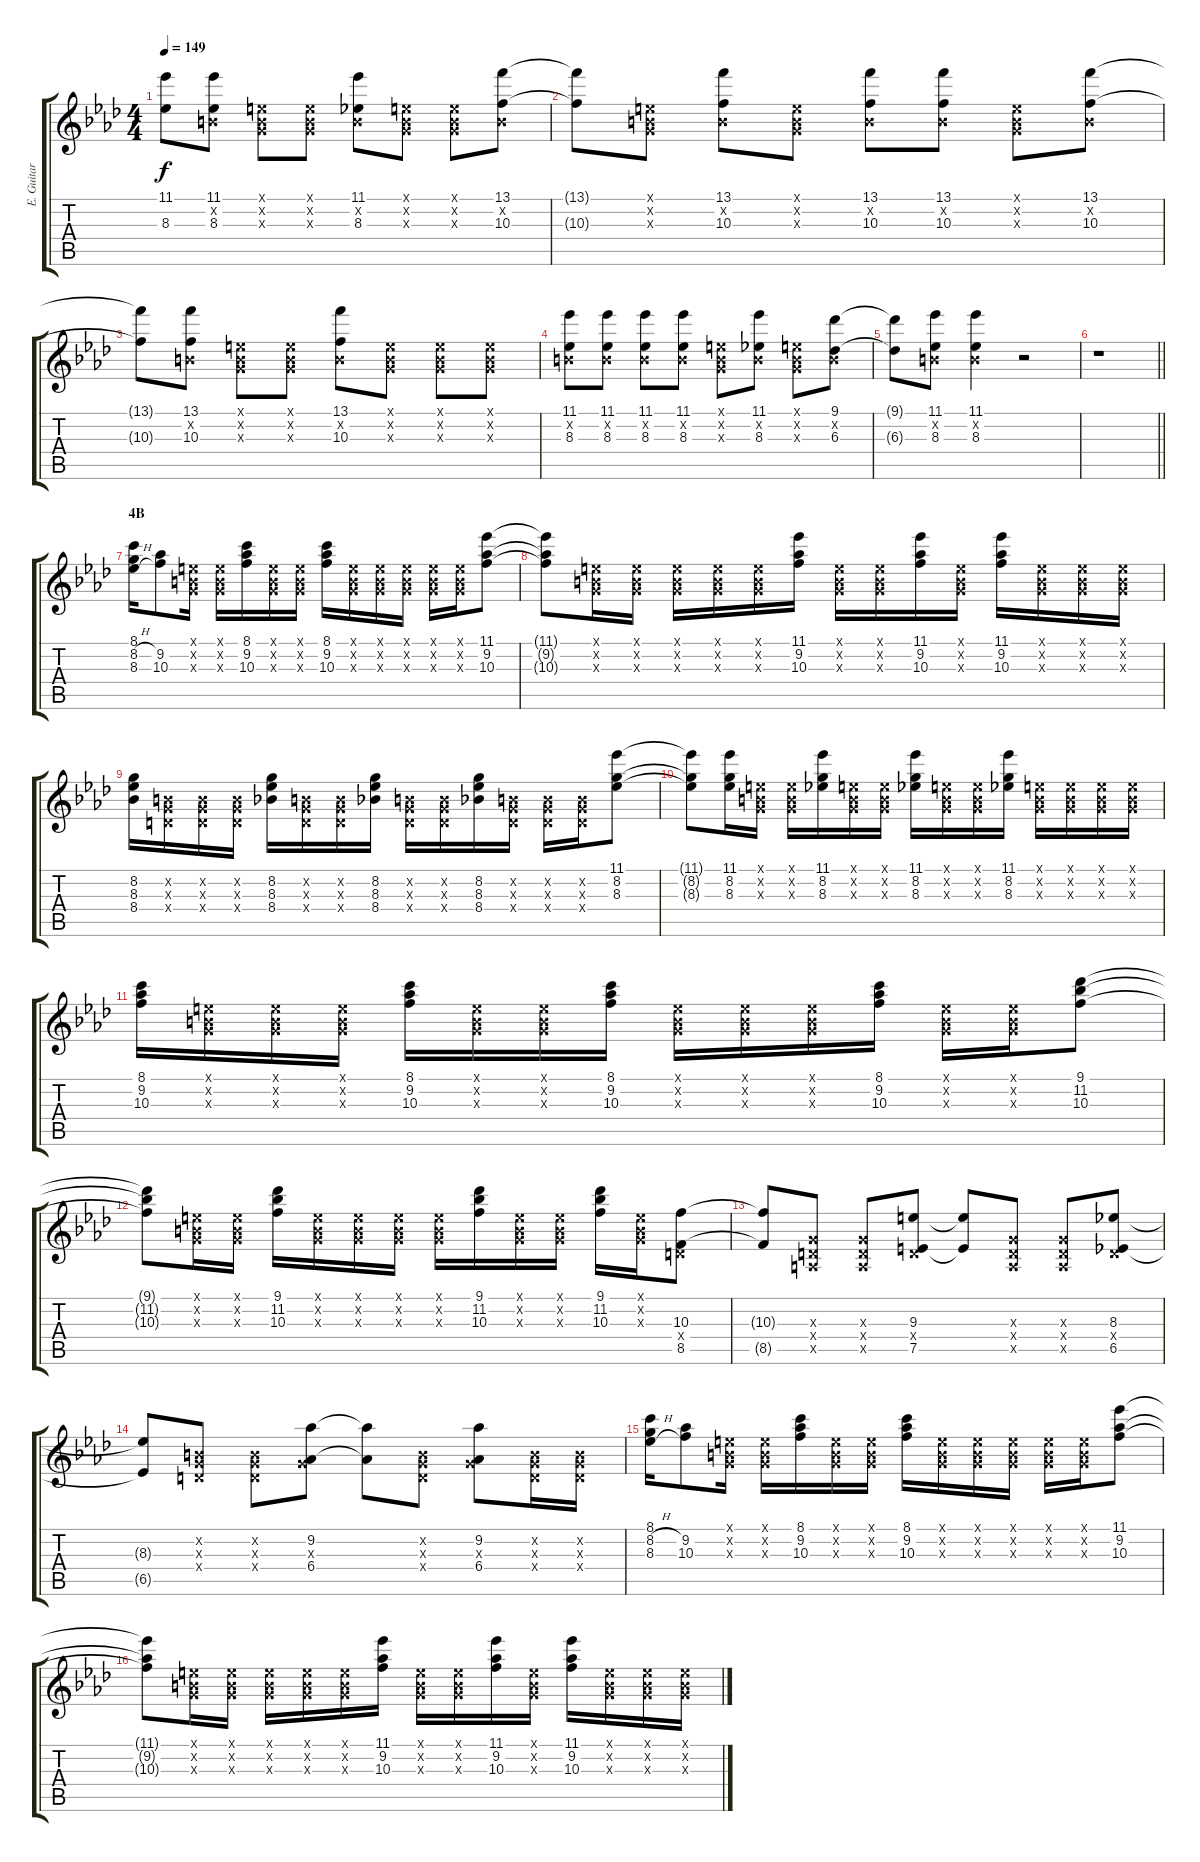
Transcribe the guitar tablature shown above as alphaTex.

\track ("E. Guitar II" "E. Guitar ") {instrument electricguitarjazz}
\staff {score tabs}
\tuning (E4 B3 G3 D3 A2 E2) {hide}
\ts (4 4)
\tempo 149
\clef g2
\ks ab
(11.1{t} 8.3{t}).8{dy f} (11.1 0.2{x} 8.3).8 (0.1{x} 0.2{x} 0.3{x}).8 (0.1{x} 0.2{x} 0.3{x}).8 (11.1 0.2{x} 8.3).8 (0.1{x} 0.2{x} 0.3{x}).8 (0.1{x} 0.2{x} 0.3{x}).8 (13.1 0.2{x} 10.3).8 |
(13.1{t} 10.3{t}).8 (0.1{x} 0.2{x} 0.3{x}).8 (13.1 0.2{x} 10.3).8 (0.1{x} 0.2{x} 0.3{x}).8 (13.1 0.2{x} 10.3).8 (13.1 0.2{x} 10.3).8 (0.1{x} 0.2{x} 0.3{x}).8 (13.1 0.2{x} 10.3).8 |
(13.1{t} 10.3{t}).8 (13.1 0.2{x} 10.3).8 (0.1{x} 0.2{x} 0.3{x}).8 (0.1{x} 0.2{x} 0.3{x}).8 (13.1 0.2{x} 10.3).8 (0.1{x} 0.2{x} 0.3{x}).8 (0.1{x} 0.2{x} 0.3{x}).8 (0.1{x} 0.2{x} 0.3{x}).8 |
(11.1 0.2{x} 8.3).8 (11.1 0.2{x} 8.3).8 (11.1 0.2{x} 8.3).8 (11.1 0.2{x} 8.3).8 (0.1{x} 0.2{x} 0.3{x}).8 (11.1 0.2{x} 8.3).8 (0.1{x} 0.2{x} 0.3{x}).8 (9.1 0.2{x} 6.3).8 |
(9.1{t} 6.3{t}).8 (11.1 0.2{x} 8.3).8 (11.1 0.2{x} 8.3).4 r.2 |
\barLineRight lightlight
r.1 |
\section ("" "4B")
(8.1 8.2{h} 8.3{h}).16 (9.2 10.3).8 (0.1{x} 0.2{x} 0.3{x}).16 (0.1{x} 0.2{x} 0.3{x}).16 (8.1 9.2 10.3).16 (0.1{x} 0.2{x} 0.3{x}).16 (0.1{x} 0.2{x} 0.3{x}).16 (8.1 9.2 10.3).16 (0.1{x} 0.2{x} 0.3{x}).16 (0.1{x} 0.2{x} 0.3{x}).16 (0.1{x} 0.2{x} 0.3{x}).16 (0.1{x} 0.2{x} 0.3{x}).16 (0.1{x} 0.2{x} 0.3{x}).16 (11.1 9.2 10.3).8 |
(11.1{t} 9.2{t} 10.3{t}).8 (0.1{x} 0.2{x} 0.3{x}).16 (0.1{x} 0.2{x} 0.3{x}).16 (0.1{x} 0.2{x} 0.3{x}).16 (0.1{x} 0.2{x} 0.3{x}).16 (0.1{x} 0.2{x} 0.3{x}).16 (11.1 9.2 10.3).16 (0.1{x} 0.2{x} 0.3{x}).16 (0.1{x} 0.2{x} 0.3{x}).16 (11.1 9.2 10.3).16 (0.1{x} 0.2{x} 0.3{x}).16 (11.1 9.2 10.3).16 (0.1{x} 0.2{x} 0.3{x}).16 (0.1{x} 0.2{x} 0.3{x}).16 (0.1{x} 0.2{x} 0.3{x}).16 |
(8.2 8.3 8.4).16 (0.2{x} 0.3{x} 0.4{x}).16 (0.2{x} 0.3{x} 0.4{x}).16 (0.2{x} 0.3{x} 0.4{x}).16 (8.2 8.3 8.4).16 (0.2{x} 0.3{x} 0.4{x}).16 (0.2{x} 0.3{x} 0.4{x}).16 (8.2 8.3 8.4).16 (0.2{x} 0.3{x} 0.4{x}).16 (0.2{x} 0.3{x} 0.4{x}).16 (8.2 8.3 8.4).16 (0.2{x} 0.3{x} 0.4{x}).16 (0.2{x} 0.3{x} 0.4{x}).16 (0.2{x} 0.3{x} 0.4{x}).16 (11.1 8.2 8.3).8 |
(11.1{t} 8.2{t} 8.3{t}).8 (11.1 8.2 8.3).16 (0.1{x} 0.2{x} 0.3{x}).16 (0.1{x} 0.2{x} 0.3{x}).16 (11.1 8.2 8.3).16 (0.1{x} 0.2{x} 0.3{x}).16 (0.1{x} 0.2{x} 0.3{x}).16 (11.1 8.2 8.3).16 (0.1{x} 0.2{x} 0.3{x}).16 (0.1{x} 0.2{x} 0.3{x}).16 (11.1 8.2 8.3).16 (0.1{x} 0.2{x} 0.3{x}).16 (0.1{x} 0.2{x} 0.3{x}).16 (0.1{x} 0.2{x} 0.3{x}).16 (0.1{x} 0.2{x} 0.3{x}).16 |
(8.1 9.2 10.3).16 (0.1{x} 0.2{x} 0.3{x}).16 (0.1{x} 0.2{x} 0.3{x}).16 (0.1{x} 0.2{x} 0.3{x}).16 (8.1 9.2 10.3).16 (0.1{x} 0.2{x} 0.3{x}).16 (0.1{x} 0.2{x} 0.3{x}).16 (8.1 9.2 10.3).16 (0.1{x} 0.2{x} 0.3{x}).16 (0.1{x} 0.2{x} 0.3{x}).16 (0.1{x} 0.2{x} 0.3{x}).16 (8.1 9.2 10.3).16 (0.1{x} 0.2{x} 0.3{x}).16 (0.1{x} 0.2{x} 0.3{x}).16 (9.1 11.2 10.3).8 |
(9.1{t} 11.2{t} 10.3{t}).8 (0.1{x} 0.2{x} 0.3{x}).16 (0.1{x} 0.2{x} 0.3{x}).16 (9.1 11.2 10.3).16 (0.1{x} 0.2{x} 0.3{x}).16 (0.1{x} 0.2{x} 0.3{x}).16 (0.1{x} 0.2{x} 0.3{x}).16 (0.1{x} 0.2{x} 0.3{x}).16 (9.1 11.2 10.3).16 (0.1{x} 0.2{x} 0.3{x}).16 (0.1{x} 0.2{x} 0.3{x}).16 (9.1 11.2 10.3).16 (0.1{x} 0.2{x} 0.3{x}).16 (10.3 0.4{x} 8.5).8 |
(10.3{t} 8.5{t}).8 (0.3{x} 0.4{x} 0.5{x}).8 (0.3{x} 0.4{x} 0.5{x}).8 (9.3 0.4{x} 7.5).8 (9.3{t} 7.5{t}).8 (0.3{x} 0.4{x} 0.5{x}).8 (0.3{x} 0.4{x} 0.5{x}).8 (8.3 0.4{x} 6.5).8 |
(8.3{t} 6.5{t}).8 (0.2{x} 0.3{x} 0.4{x}).8 (0.2{x} 0.3{x} 0.4{x}).8 (9.2 0.3{x} 6.4).8 (9.2{t} 6.4{t}).8 (0.2{x} 0.3{x} 0.4{x}).8 (9.2 0.3{x} 6.4).8 (0.2{x} 0.3{x} 0.4{x}).16 (0.2{x} 0.3{x} 0.4{x}).16 |
(8.1 8.2{h} 8.3{h}).16 (9.2 10.3).8 (0.1{x} 0.2{x} 0.3{x}).16 (0.1{x} 0.2{x} 0.3{x}).16 (8.1 9.2 10.3).16 (0.1{x} 0.2{x} 0.3{x}).16 (0.1{x} 0.2{x} 0.3{x}).16 (8.1 9.2 10.3).16 (0.1{x} 0.2{x} 0.3{x}).16 (0.1{x} 0.2{x} 0.3{x}).16 (0.1{x} 0.2{x} 0.3{x}).16 (0.1{x} 0.2{x} 0.3{x}).16 (0.1{x} 0.2{x} 0.3{x}).16 (11.1 9.2 10.3).8 |
(11.1{t} 9.2{t} 10.3{t}).8 (0.1{x} 0.2{x} 0.3{x}).16 (0.1{x} 0.2{x} 0.3{x}).16 (0.1{x} 0.2{x} 0.3{x}).16 (0.1{x} 0.2{x} 0.3{x}).16 (0.1{x} 0.2{x} 0.3{x}).16 (11.1 9.2 10.3).16 (0.1{x} 0.2{x} 0.3{x}).16 (0.1{x} 0.2{x} 0.3{x}).16 (11.1 9.2 10.3).16 (0.1{x} 0.2{x} 0.3{x}).16 (11.1 9.2 10.3).16 (0.1{x} 0.2{x} 0.3{x}).16 (0.1{x} 0.2{x} 0.3{x}).16 (0.1{x} 0.2{x} 0.3{x}).16
